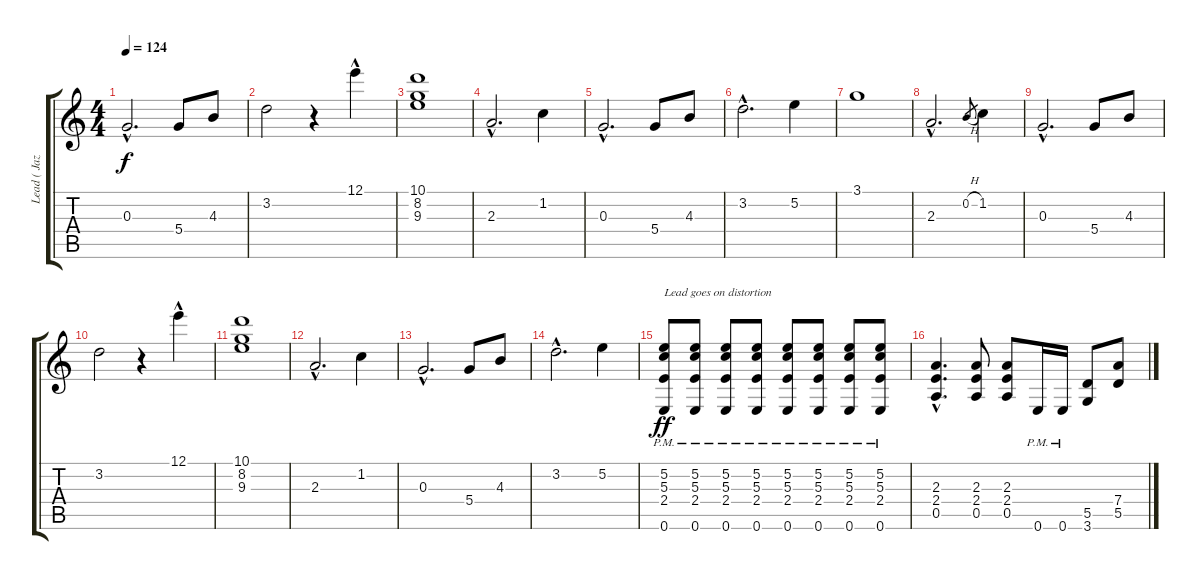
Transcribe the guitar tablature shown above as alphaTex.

\track ("Lead ( Jazz Guitar )" "Lead ( Jaz") {instrument electricguitarjazz}
\staff {score tabs}
\tuning (E4 B3 G3 D3 A2 E2) {hide}
\ts (4 4)
\tempo 124
\clef g2
\ks c
0.3{hac}.2{d dy f} 5.4.8 4.3.8 |
3.2.2 r.4 12.1{hac}.4 |
(10.1 8.2 9.3).1 |
2.3{hac}.2{d} 1.2.4 |
0.3{hac}.2{d} 5.4.8 4.3.8 |
3.2{hac}.2{d} 5.2.4 |
3.1.1 |
2.3{hac}.2{d} 0.2{h}.8{gr} 1.2.4 |
0.3{hac}.2{d} 5.4.8 4.3.8 |
3.2.2 r.4 12.1{hac}.4 |
(10.1 8.2 9.3).1 |
2.3{hac}.2{d} 1.2.4 |
0.3{hac}.2{d} 5.4.8 4.3.8 |
3.2{hac}.2{d} 5.2.4 |
(5.2{pm} 5.3{pm} 2.4{pm} 0.6{pm}).8{txt "Lead goes on distortion" dy ff volume 16 instrument distortionguitar} (5.2{pm} 5.3{pm} 2.4{pm} 0.6{pm}).8 (5.2{pm} 5.3{pm} 2.4{pm} 0.6{pm}).8 (5.2{pm} 5.3{pm} 2.4{pm} 0.6{pm}).8 (5.2{pm} 5.3{pm} 2.4{pm} 0.6{pm}).8 (5.2{pm} 5.3{pm} 2.4{pm} 0.6{pm}).8 (5.2{pm} 5.3{pm} 2.4{pm} 0.6{pm}).8 (5.2{pm} 5.3{pm} 2.4{pm} 0.6{pm}).8 |
(2.3{hac} 2.4{hac} 0.5{hac}).4{d} (2.3 2.4 0.5).8 (2.3 2.4 0.5).8 0.6{pm}.16 0.6{pm}.16 (5.5 3.6).8 (7.4 5.5).8
